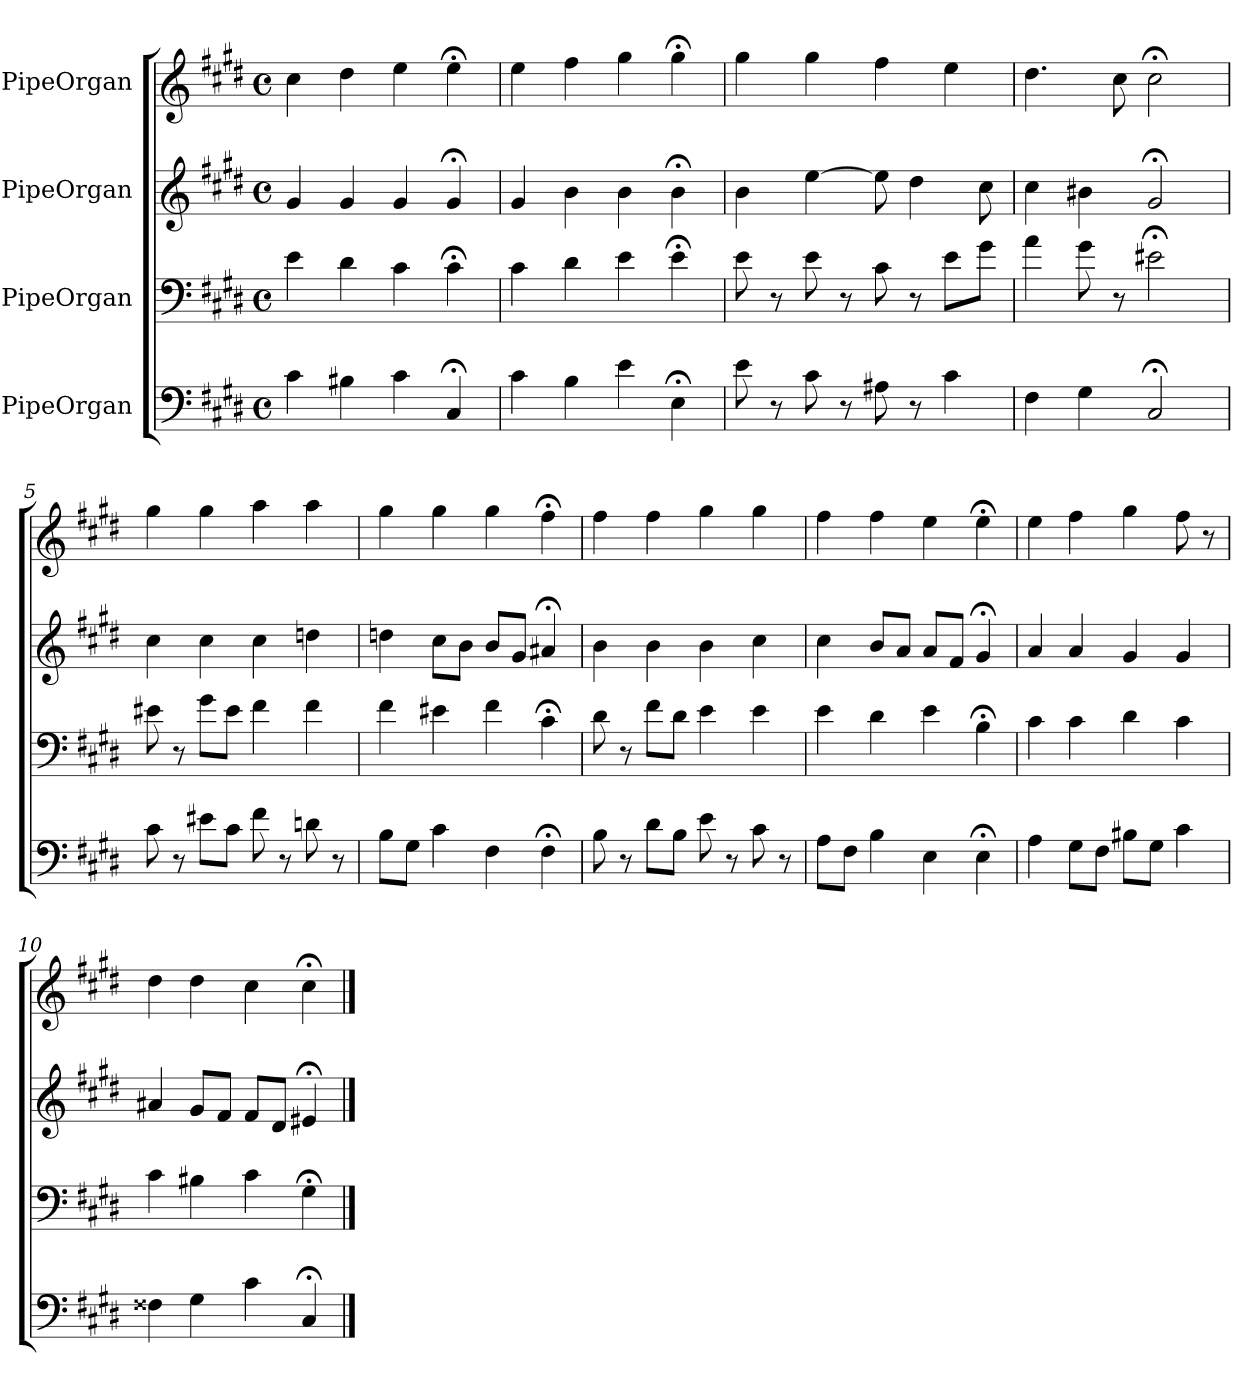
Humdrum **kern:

**kern	**kern	**kern	**kern
*part4	*part3	*part2	*part1
*staff4	*staff3	*staff2	*staff1
*I"PipeOrgan	*I"PipeOrgan	*I"PipeOrgan	*I"PipeOrgan
*clefF4	*clefF4	*clefG2	*clefG2
*k[f#c#g#d#]	*k[f#c#g#d#]	*k[f#c#g#d#]	*k[f#c#g#d#]
*c#:	*c#:	*c#:	*c#:
*M4/4	*M4/4	*M4/4	*M4/4
*met(c)	*met(c)	*met(c)	*met(c)
*MM60	*MM60	*MM60	*MM60
=1	=1	=1	=1
4c#	4e	4g#	4cc#
4B#X	4d#	4g#	4dd#
4c#	4c#	4g#	4ee
4C#;<	4c#;<	4g#;<	4ee;<
=2	=2	=2	=2
4c#	4c#	4g#	4ee
4B	4d#	4b	4ff#
4e	4e	4b	4gg#
4E;<	4e;<	4b;<	4gg#;<
=3	=3	=3	=3
8e	8e	4b	4gg#
8r	8r	.	.
8c#	8e	[4ee	4gg#
8r	8r	.	.
8A#X	8c#	8ee]	4ff#
8r	8r	4dd#	.
4c#	8e\L	.	4ee
.	8g#\J	8cc#	.
=4	=4	=4	=4
4F#	4a	4cc#	4.dd#
4G#	8g#	4b#X	.
.	8r	.	8cc#
2C#;<	2e#X;<	2g#;<	2cc#;<
=5	=5	=5	=5
8c#	8e#X	4cc#	4gg#
8r	8r	.	.
8e#X\L	8g#\L	4cc#	4gg#
8c#\J	8e#\J	.	.
8f#	4f#	4cc#	4aa
8r	.	.	.
8dn	4f#	4ddn	4aa
8r	.	.	.
=6	=6	=6	=6
8B\L	4f#	4ddn	4gg#
8G#\J	.	.	.
4c#	4e#X	8cc#\L	4gg#
.	.	8b\J	.
4F#	4f#	8b/L	4gg#
.	.	8g#/J	.
4F#;<	4c#;<	4a#X;<	4ff#;<
=7	=7	=7	=7
8B	8d#	4b	4ff#
8r	8r	.	.
8d#\L	8f#\L	4b	4ff#
8B\J	8d#\J	.	.
8e	4e	4b	4gg#
8r	.	.	.
8c#	4e	4cc#	4gg#
8r	.	.	.
=8	=8	=8	=8
8A\L	4e	4cc#	4ff#
8F#\J	.	.	.
4B	4d#	8b/L	4ff#
.	.	8a/J	.
4E	4e	8a/L	4ee
.	.	8f#/J	.
4E;<	4B;<	4g#;<	4ee;<
=9	=9	=9	=9
4A	4c#	4a	4ee
8G#\L	4c#	4a	4ff#
8F#\J	.	.	.
8B#X\L	4d#	4g#	4gg#
8G#\J	.	.	.
4c#	4c#	4g#	8ff#
.	.	.	8r
=10	=10	=10	=10
4F##X	4c#	4a#X	4dd#
4G#	4B#X	8g#/L	4dd#
.	.	8f#/J	.
4c#	4c#	8f#/L	4cc#
.	.	8d#/J	.
4C#;<	4G#;<	4e#X;<	4cc#;<
==	==	==	==
*-	*-	*-	*-
